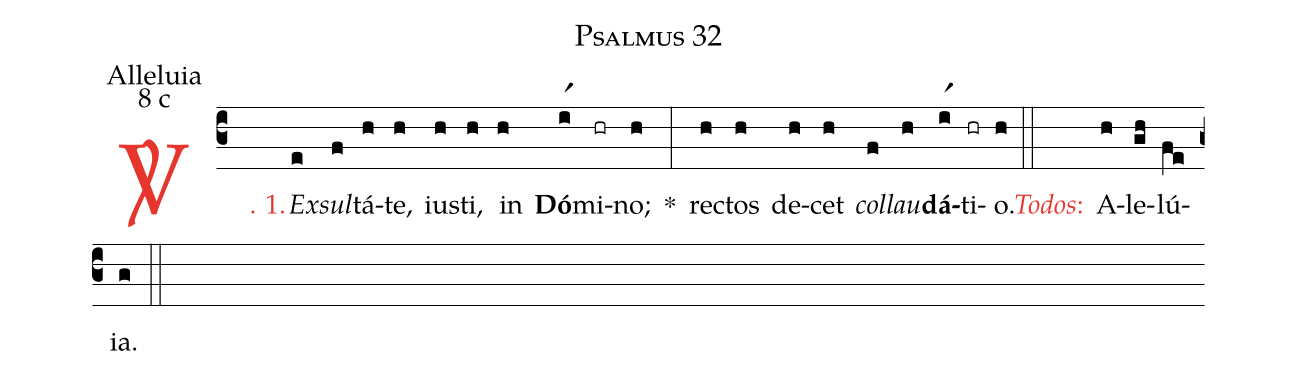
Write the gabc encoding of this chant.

name: Psalmus 32;
office-part: Alleluia;
mode: 8;
mode-differentia: c;
%%
(c3)

<c><sp>V/</sp>. 1.</c>() <i>Ex</i>(e)<i>sul</i>(f)tá(h)te,(h) iu(h)sti,(h) in(h) <b>Dó</b>(ir1)mi(hr)no;(h) *(:) rec(h)tos(h) de(h)cet(h) <i>col</i>(f)<i>lau</i>(h)<b>dá</b>(ir1)ti(hr)o.(h)

(::)

<nlba><c><i>Todos</i>:</c>() A</nlba>(h)le(gh)lú(fe)ia.(g)

(::)
